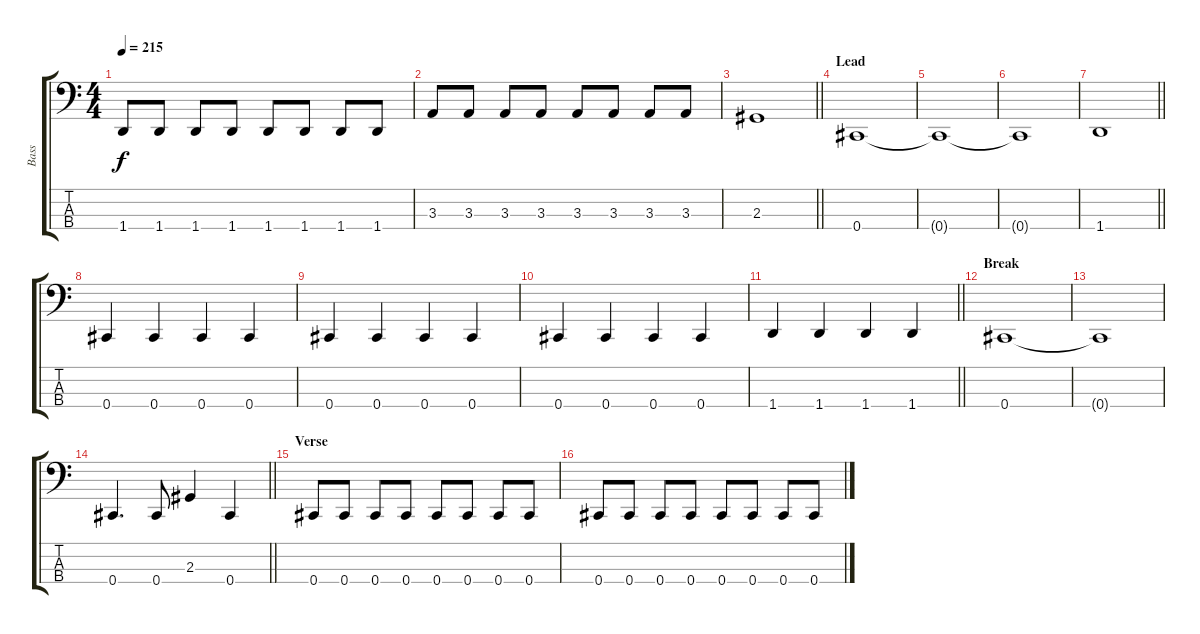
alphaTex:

\track ("Bass" "Bass") {instrument electricbassfinger}
\staff {score tabs}
\tuning (E2 B1 Gb1 Db1) {hide}
\ts (4 4)
\tempo 215
\clef f4
\ks c
1.4.8{dy f} 1.4.8 1.4.8 1.4.8 1.4.8 1.4.8 1.4.8 1.4.8 |
3.3.8 3.3.8 3.3.8 3.3.8 3.3.8 3.3.8 3.3.8 3.3.8 |
\barLineRight lightlight
2.3.1 |
\section ("" "Lead")
0.4.1 |
0.4{t}.1 |
0.4{t}.1 |
\barLineRight lightlight
1.4.1 |
\section ("" "")
0.4.4 0.4.4 0.4.4 0.4.4 |
0.4.4 0.4.4 0.4.4 0.4.4 |
0.4.4 0.4.4 0.4.4 0.4.4 |
\barLineRight lightlight
1.4.4 1.4.4 1.4.4 1.4.4 |
\section ("" "Break")
0.4.1 |
0.4{t}.1 |
\barLineRight lightlight
0.4.4{d} 0.4.8 2.3.4 0.4.4 |
\section ("" "Verse")
0.4.8 0.4.8 0.4.8 0.4.8 0.4.8 0.4.8 0.4.8 0.4.8 |
0.4.8 0.4.8 0.4.8 0.4.8 0.4.8 0.4.8 0.4.8 0.4.8
